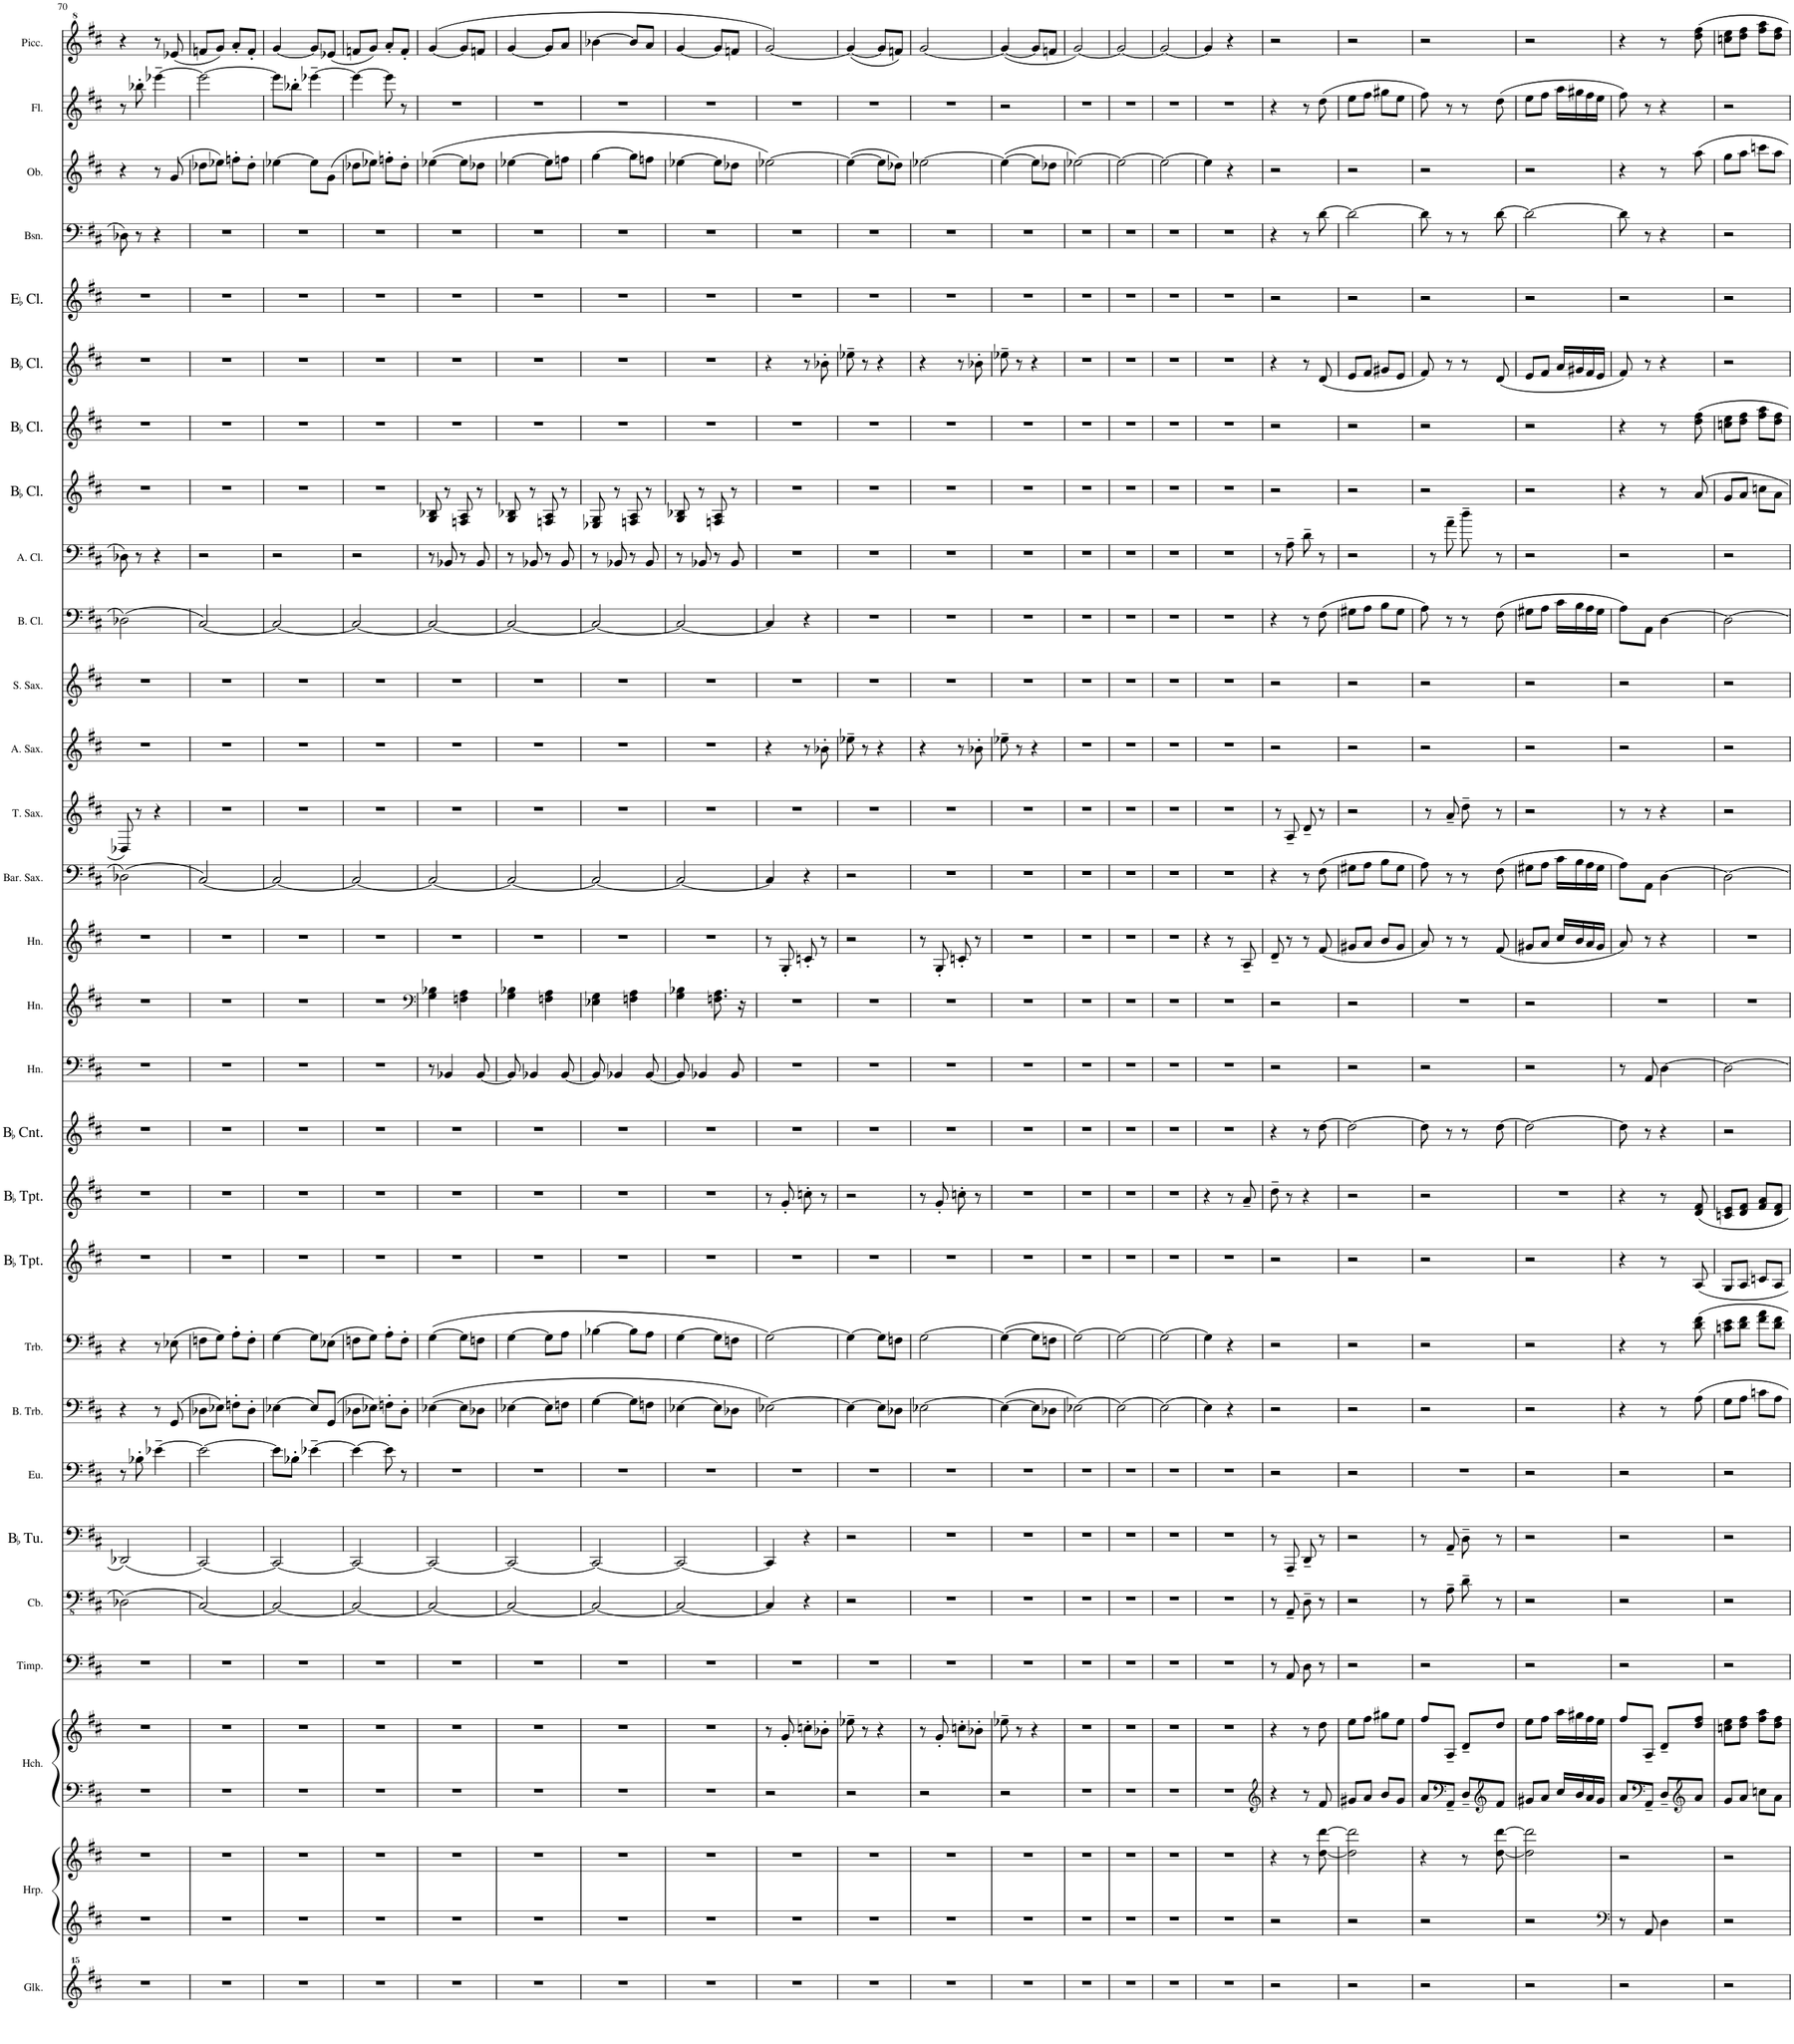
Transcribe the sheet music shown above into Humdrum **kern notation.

**kern	**kern	**kern	**kern	**kern	**kern	**kern	**kern	**kern	**kern	**kern	**kern	**kern	**kern	**kern	**kern	**kern	**kern	**kern	**kern	**kern	**kern	**kern	**kern	**kern	**kern	**kern	**kern	**kern	**kern	**kern
*part29	*part28	*part28	*part27	*part27	*part26	*part25	*part24	*part23	*part22	*part21	*part20	*part19	*part18	*part17	*part16	*part15	*part14	*part13	*part12	*part11	*part10	*part9	*part8	*part7	*part6	*part5	*part4	*part3	*part2	*part1
*staff31	*staff30	*staff29	*staff28	*staff27	*staff26	*staff25	*staff24	*staff23	*staff22	*staff21	*staff20	*staff19	*staff18	*staff17	*staff16	*staff15	*staff14	*staff13	*staff12	*staff11	*staff10	*staff9	*staff8	*staff7	*staff6	*staff5	*staff4	*staff3	*staff2	*staff1
*I"Glockenspiel	*I"Harp	*	*I"Harpsichord	*	*I"Timpani	*I"Double Bass	*I"BaccidentalFlat Tuba	*I"Euphonium	*I"Bass Trombone	*I"Trombone	*I"BaccidentalFlat Trumpet	*I"BaccidentalFlat Trumpet	*I"BaccidentalFlat Cornet	*I"Horn	*I"Horn	*I"Horn	*I"Baritone Saxophone	*I"Tenor Saxophone	*I"Alto Saxophone	*I"Soprano Saxophone	*I"Bass Clarinet	*I"Alto Clarinet	*I"BaccidentalFlat Clarinet	*I"BaccidentalFlat Clarinet	*I"BaccidentalFlat Clarinet	*I"EaccidentalFlat Clarinet	*I"Bassoon	*I"Oboe	*I"Flute	*I"Piccolo
*I'Glk.	*I'Hrp.	*	*I'Hch.	*	*I'Timp.	*	*I'BaccidentalFlat Tu.	*I'Eu.	*I'B. Trb.	*I'Trb.	*I'BaccidentalFlat Tpt.	*I'BaccidentalFlat Tpt.	*I'BaccidentalFlat Cnt.	*I'Hn.	*I'Hn.	*I'Hn.	*I'Bar. Sax.	*I'T. Sax.	*I'A. Sax.	*I'S. Sax.	*I'B. Cl.	*I'A. Cl.	*I'BaccidentalFlat Cl.	*I'BaccidentalFlat Cl.	*I'BaccidentalFlat Cl.	*I'EaccidentalFlat Cl.	*I'Bsn.	*I'Ob.	*I'Fl.	*I'Picc.
!!LO:PB:g=z
*clefG^^2	*clefG2	*clefG2	*clefF4	*clefG2	*clefF4	*clefFv4	*clefF4	*clefF4	*clefF4	*clefF4	*clefG2	*clefG2	*clefG2	*clefF4	*clefG2	*clefG2	*clefF4	*clefG2	*clefG2	*clefG2	*clefF4	*clefF4	*clefG2	*clefG2	*clefG2	*clefG2	*clefF4	*clefG2	*clefG2	*clefG^2
*	*	*	*	*	*	*Trd7c12	*	*	*	*	*Trd1c2	*Trd1c2	*Trd1c2	*Trd4c7	*Trd4c7	*Trd4c7	*Trd12c21	*Trd8c14	*Trd5c9	*Trd1c2	*Trd8c14	*Trd1c2	*Trd1c2	*Trd1c2	*Trd1c2	*Trd-2c-3	*	*	*	*Trd-7c-12
*k[f#c#]	*k[f#c#]	*k[f#c#]	*k[f#c#]	*k[f#c#]	*k[f#c#]	*k[f#c#]	*k[f#c#]	*k[f#c#]	*k[f#c#]	*k[f#c#]	*k[f#c#]	*k[f#c#]	*k[f#c#]	*k[f#c#]	*k[f#c#]	*k[f#c#]	*k[f#c#]	*k[f#c#]	*k[f#c#]	*k[f#c#]	*k[f#c#]	*k[f#c#]	*k[f#c#]	*k[f#c#]	*k[f#c#]	*k[f#c#]	*k[f#c#]	*k[f#c#]	*k[f#c#]	*k[f#c#]
*M2/4	*M2/4	*M2/4	*M2/4	*M2/4	*M2/4	*M2/4	*M2/4	*M2/4	*M2/4	*M2/4	*M2/4	*M2/4	*M2/4	*M2/4	*M2/4	*M2/4	*M2/4	*M2/4	*M2/4	*M2/4	*M2/4	*M2/4	*M2/4	*M2/4	*M2/4	*M2/4	*M2/4	*M2/4	*M2/4	*M2/4
=70	=70	=70	=70	=70	=70	=70	=70	=70	=70	=70	=70	=70	=70	=70	=70	=70	=70	=70	=70	=70	=70	=70	=70	=70	=70	=70	=70	=70	=70	=70
2r	2r	2r	2r	2r	2r	(2DD-X\	(2DD-X/	8r	4r	4r	2r	2r	2r	2r	2r	2r	(2D-X\	8D-X/	2r	2r	(2D-X\	8D-X\	2r	2r	2r	2r	8D-X\	4r	8r	4r
.	.	.	.	.	.	.	.	8B-X'\	.	.	.	.	.	.	.	.	.	8r	.	.	.	8r	.	.	.	.	8r	.	8bb-X'\	.
.	.	.	.	.	.	.	.	[4e-X~\	8r	8r	.	.	.	.	.	.	.	4r	.	.	.	4r	.	.	.	.	4r	8r	[4eee-X~\	8r
.	.	.	.	.	.	.	.	.	(8GG/	(8E-X\	.	.	.	.	.	.	.	.	.	.	.	.	.	.	.	.	.	(8g/	.	(8ee-X/
=71	=71	=71	=71	=71	=71	=71	=71	=71	=71	=71	=71	=71	=71	=71	=71	=71	=71	=71	=71	=71	=71	=71	=71	=71	=71	=71	=71	=71	=71	=71
2r	2r	2r	2r	2r	2r	[2CC#/)	[2CC#/)	2e-\_	8D-X\L	8Fn\L	2r	2r	2r	2r	2r	2r	[2C#/)	2r	2r	2r	[2C#/)	2r	2r	2r	2r	2r	2r	8dd-X\L	2eee-\_	8ffn/L
.	.	.	.	.	.	.	.	.	8E-X\J)	8G\J)	.	.	.	.	.	.	.	.	.	.	.	.	.	.	.	.	.	8ee-X\J)	.	8gg/J)
.	.	.	.	.	.	.	.	.	8Fn'\L	8A'\L	.	.	.	.	.	.	.	.	.	.	.	.	.	.	.	.	.	8ffn'\L	.	8aa'/L
.	.	.	.	.	.	.	.	.	8D-'\J	8F'\J	.	.	.	.	.	.	.	.	.	.	.	.	.	.	.	.	.	8dd-'\J	.	8ff'/J
=72	=72	=72	=72	=72	=72	=72	=72	=72	=72	=72	=72	=72	=72	=72	=72	=72	=72	=72	=72	=72	=72	=72	=72	=72	=72	=72	=72	=72	=72	=72
2r	2r	2r	2r	2r	2r	2CC#/_	2CC#/_	8e-\L]	[4E-X\	[4G\	2r	2r	2r	2r	2r	2r	2C#/_	2r	2r	2r	2C#/_	2r	2r	2r	2r	2r	2r	[4ee-X\	8eee-\L]	[4gg/
.	.	.	.	.	.	.	.	8B-X'\J	.	.	.	.	.	.	.	.	.	.	.	.	.	.	.	.	.	.	.	.	8bb-X'\J	.
.	.	.	.	.	.	.	.	[4e-X~\	8E-/L]	8G\L]	.	.	.	.	.	.	.	.	.	.	.	.	.	.	.	.	.	8ee-\L]	[4eee-X~\	8gg/L]
.	.	.	.	.	.	.	.	.	(8GG/J	(8E-X\J	.	.	.	.	.	.	.	.	.	.	.	.	.	.	.	.	.	(8g\J	.	(8ee-X/J
=73	=73	=73	=73	=73	=73	=73	=73	=73	=73	=73	=73	=73	=73	=73	=73	=73	=73	=73	=73	=73	=73	=73	=73	=73	=73	=73	=73	=73	=73	=73
2r	2r	2r	2r	2r	2r	2CC#/_	2CC#/_	4e-\_	8D-X\L	8Fn\L	2r	2r	2r	2r	2r	2r	2C#/_	2r	2r	2r	2C#/_	2r	2r	2r	2r	2r	2r	8dd-X\L	4eee-\_	8ffn/L
.	.	.	.	.	.	.	.	.	8E-X\J)	8G\J)	.	.	.	.	.	.	.	.	.	.	.	.	.	.	.	.	.	8ee-X\J)	.	8gg/J)
.	.	.	.	.	.	.	.	8e-\]	8Fn'\L	8A'\L	.	.	.	.	.	.	.	.	.	.	.	.	.	.	.	.	.	8ffn'\L	8eee-\]	8aa'/L
.	.	.	.	.	.	.	.	8r	8D-'\J	8F'\J	.	.	.	.	.	.	.	.	.	.	.	.	.	.	.	.	.	8dd-'\J	8r	8ff'/J
=74	=74	=74	=74	=74	=74	=74	=74	=74	=74	=74	=74	=74	=74	=74	=74	=74	=74	=74	=74	=74	=74	=74	=74	=74	=74	=74	=74	=74	=74	=74
*	*	*	*	*	*	*	*	*	*	*	*	*	*	*	*clefF4	*	*	*	*	*	*	*	*	*	*	*	*	*	*	*
2r	2r	2r	2r	2r	2r	2CC#/_	2CC#/_	2r	([4E-X\	([4G\	2r	2r	2r	8r	4G\ 4B-X\	2r	2C#/_	2r	2r	2r	2C#/_	8r	8G/ 8B-X/	2r	2r	2r	2r	([4ee-X\	2r	([4gg/
.	.	.	.	.	.	.	.	.	.	.	.	.	.	4BB-X/	.	.	.	.	.	.	.	8BB-X/	8r	.	.	.	.	.	.	.
.	.	.	.	.	.	.	.	.	8E-\L]	8G\L]	.	.	.	.	4Fn\ 4A\	.	.	.	.	.	.	8r	8Fn/ 8A/	.	.	.	.	8ee-\L]	.	8gg/L]
.	.	.	.	.	.	.	.	.	8D-X\J	8Fn\J	.	.	.	[8BB-/	.	.	.	.	.	.	.	8BB-/	8r	.	.	.	.	8dd-X\J	.	8ffn/J
=75	=75	=75	=75	=75	=75	=75	=75	=75	=75	=75	=75	=75	=75	=75	=75	=75	=75	=75	=75	=75	=75	=75	=75	=75	=75	=75	=75	=75	=75	=75
2r	2r	2r	2r	2r	2r	2CC#/_	2CC#/_	2r	[4E-X\	[4G\	2r	2r	2r	8BB-/]	4G\ 4B-X\	2r	2C#/_	2r	2r	2r	2C#/_	8r	8G/ 8B-X/	2r	2r	2r	2r	[4ee-X\	2r	[4gg/
.	.	.	.	.	.	.	.	.	.	.	.	.	.	4BB-X/	.	.	.	.	.	.	.	8BB-X/	8r	.	.	.	.	.	.	.
.	.	.	.	.	.	.	.	.	8E-\L]	8G\L]	.	.	.	.	4Fn\ 4A\	.	.	.	.	.	.	8r	8Fn/ 8A/	.	.	.	.	8ee-\L]	.	8gg/L]
.	.	.	.	.	.	.	.	.	8Fn\J	8A\J	.	.	.	[8BB-/	.	.	.	.	.	.	.	8BB-/	8r	.	.	.	.	8ffn\J	.	8aa/J
=76	=76	=76	=76	=76	=76	=76	=76	=76	=76	=76	=76	=76	=76	=76	=76	=76	=76	=76	=76	=76	=76	=76	=76	=76	=76	=76	=76	=76	=76	=76
2r	2r	2r	2r	2r	2r	2CC#/_	2CC#/_	2r	[4G\	[4B-X\	2r	2r	2r	8BB-/]	4E-X\ 4G\	2r	2C#/_	2r	2r	2r	2C#/_	8r	8E-X/ 8G/	2r	2r	2r	2r	[4gg\	2r	[4bb-X\
.	.	.	.	.	.	.	.	.	.	.	.	.	.	4BB-X/	.	.	.	.	.	.	.	8BB-X/	8r	.	.	.	.	.	.	.
.	.	.	.	.	.	.	.	.	8G\L]	8B-\L]	.	.	.	.	4Fn\ 4A\	.	.	.	.	.	.	8r	8Fn/ 8A/	.	.	.	.	8gg\L]	.	8bb-/L]
.	.	.	.	.	.	.	.	.	8Fn\J	8A\J	.	.	.	[8BB-/	.	.	.	.	.	.	.	8BB-/	8r	.	.	.	.	8ffn\J	.	8aa/J
=77	=77	=77	=77	=77	=77	=77	=77	=77	=77	=77	=77	=77	=77	=77	=77	=77	=77	=77	=77	=77	=77	=77	=77	=77	=77	=77	=77	=77	=77	=77
2r	2r	2r	2r	2r	2r	2CC#/_	2CC#/_	2r	[4E-X\	[4G\	2r	2r	2r	8BB-/]	4G\ 4B-X\	2r	2C#/_	2r	2r	2r	2C#/_	8r	8G/ 8B-X/	2r	2r	2r	2r	[4ee-X\	2r	[4gg/
.	.	.	.	.	.	.	.	.	.	.	.	.	.	4BB-X/	.	.	.	.	.	.	.	8BB-X/	8r	.	.	.	.	.	.	.
.	.	.	.	.	.	.	.	.	8E-\L]	8G\L]	.	.	.	.	8.Fn\ 8.A\	.	.	.	.	.	.	8r	8Fn/ 8A/	.	.	.	.	8ee-\L]	.	8gg/L]
.	.	.	.	.	.	.	.	.	8D-X\J	8Fn\J	.	.	.	8BB-/	.	.	.	.	.	.	.	8BB-/	8r	.	.	.	.	8dd-X\J	.	8ffn/J
.	.	.	.	.	.	.	.	.	.	.	.	.	.	.	16r	.	.	.	.	.	.	.	.	.	.	.	.	.	.	.
=78	=78	=78	=78	=78	=78	=78	=78	=78	=78	=78	=78	=78	=78	=78	=78	=78	=78	=78	=78	=78	=78	=78	=78	=78	=78	=78	=78	=78	=78	=78
2r	2r	2r	2r	8r	2r	4CC#/]	4CC#/]	2r	[2E-X\)	[2G\)	2r	8r	2r	2r	2r	8r	4C#/]	2r	4r	2r	4C#/]	2r	2r	2r	4r	2r	2r	[2ee-X\)	2r	[2gg/)
.	.	.	.	8g'/	.	.	.	.	.	.	.	8g'/	.	.	.	8G'/	.	.	.	.	.	.	.	.	.	.	.	.	.	.
.	.	.	.	8ccn'\L	.	4r	4r	.	.	.	.	8ccn'\	.	.	.	8cn'/	4r	.	8r	.	4r	.	.	.	8r	.	.	.	.	.
.	.	.	.	8b-X'\J	.	.	.	.	.	.	.	8r	.	.	.	8r	.	.	8b-X'\	.	.	.	.	.	8b-X'\	.	.	.	.	.
=79	=79	=79	=79	=79	=79	=79	=79	=79	=79	=79	=79	=79	=79	=79	=79	=79	=79	=79	=79	=79	=79	=79	=79	=79	=79	=79	=79	=79	=79	=79
2r	2r	2r	2r	8ee-X~\	2r	2r	2r	2r	4E-\_	4G\_	2r	2r	2r	2r	2r	2r	2r	2r	8ee-X~\	2r	2r	2r	2r	2r	8ee-X~\	2r	2r	(4ee-\_	2r	(4gg/_
.	.	.	.	8r	.	.	.	.	.	.	.	.	.	.	.	.	.	.	8r	.	.	.	.	.	8r	.	.	.	.	.
.	.	.	.	4r	.	.	.	.	8E-\L]	8G\L]	.	.	.	.	.	.	.	.	4r	.	.	.	.	.	4r	.	.	8ee-\L]	.	8gg/L]
.	.	.	.	.	.	.	.	.	8D-X\J	8Fn\J	.	.	.	.	.	.	.	.	.	.	.	.	.	.	.	.	.	8dd-X\J)	.	8ffn/J)
=80	=80	=80	=80	=80	=80	=80	=80	=80	=80	=80	=80	=80	=80	=80	=80	=80	=80	=80	=80	=80	=80	=80	=80	=80	=80	=80	=80	=80	=80	=80
2r	2r	2r	2r	8r	2r	2r	2r	2r	[2E-X\	[2G\	2r	8r	2r	2r	2r	8r	2r	2r	4r	2r	2r	2r	2r	2r	4r	2r	2r	[2ee-X\	2r	[2gg/
.	.	.	.	8g'/	.	.	.	.	.	.	.	8g'/	.	.	.	8G'/	.	.	.	.	.	.	.	.	.	.	.	.	.	.
.	.	.	.	8ccn'\L	.	.	.	.	.	.	.	8ccn'\	.	.	.	8cn'/	.	.	8r	.	.	.	.	.	8r	.	.	.	.	.
.	.	.	.	8b-X'\J	.	.	.	.	.	.	.	8r	.	.	.	8r	.	.	8b-X'\	.	.	.	.	.	8b-X'\	.	.	.	.	.
=81	=81	=81	=81	=81	=81	=81	=81	=81	=81	=81	=81	=81	=81	=81	=81	=81	=81	=81	=81	=81	=81	=81	=81	=81	=81	=81	=81	=81	=81	=81
2r	2r	2r	2r	8ee-X~\	2r	2r	2r	2r	(4E-\_	(4G\_	2r	2r	2r	2r	2r	2r	2r	2r	8ee-X~\	2r	2r	2r	2r	2r	8ee-X~\	2r	2r	(4ee-\_	2r	(4gg/_
.	.	.	.	8r	.	.	.	.	.	.	.	.	.	.	.	.	.	.	8r	.	.	.	.	.	8r	.	.	.	.	.
.	.	.	.	4r	.	.	.	.	8E-\L]	8G\L]	.	.	.	.	.	.	.	.	4r	.	.	.	.	.	4r	.	.	8ee-\L]	.	8gg/L]
.	.	.	.	.	.	.	.	.	8D-X\J	8Fn\J	.	.	.	.	.	.	.	.	.	.	.	.	.	.	.	.	.	8dd-X\J	.	8ffn/J
=82	=82	=82	=82	=82	=82	=82	=82	=82	=82	=82	=82	=82	=82	=82	=82	=82	=82	=82	=82	=82	=82	=82	=82	=82	=82	=82	=82	=82	=82	=82
2r	2r	2r	2r	2r	2r	2r	2r	2r	[2E-X\)	[2G\)	2r	2r	2r	2r	2r	2r	2r	2r	2r	2r	2r	2r	2r	2r	2r	2r	2r	[2ee-X\)	2r	[2gg/)
=83	=83	=83	=83	=83	=83	=83	=83	=83	=83	=83	=83	=83	=83	=83	=83	=83	=83	=83	=83	=83	=83	=83	=83	=83	=83	=83	=83	=83	=83	=83
2r	2r	2r	2r	2r	2r	2r	2r	2r	2E-\_	2G\_	2r	2r	2r	2r	2r	2r	2r	2r	2r	2r	2r	2r	2r	2r	2r	2r	2r	2ee-\_	2r	2gg/_
=84	=84	=84	=84	=84	=84	=84	=84	=84	=84	=84	=84	=84	=84	=84	=84	=84	=84	=84	=84	=84	=84	=84	=84	=84	=84	=84	=84	=84	=84	=84
2r	2r	2r	2r	2r	2r	2r	2r	2r	2E-\_	2G\_	2r	2r	2r	2r	2r	2r	2r	2r	2r	2r	2r	2r	2r	2r	2r	2r	2r	2ee-\_	2r	2gg/_
=85	=85	=85	=85	=85	=85	=85	=85	=85	=85	=85	=85	=85	=85	=85	=85	=85	=85	=85	=85	=85	=85	=85	=85	=85	=85	=85	=85	=85	=85	=85
2r	2r	2r	2r	2r	2r	2r	2r	2r	4E-\]	4G\]	2r	4r	2r	2r	2r	4r	2r	2r	2r	2r	2r	2r	2r	2r	2r	2r	2r	4ee-\]	2r	4gg/]
.	.	.	.	.	.	.	.	.	4r	4r	.	8r	.	.	.	8r	.	.	.	.	.	.	.	.	.	.	.	4r	.	4r
.	.	.	.	.	.	.	.	.	.	.	.	8a~/	.	.	.	8A~/	.	.	.	.	.	.	.	.	.	.	.	.	.	.
=86	=86	=86	=86	=86	=86	=86	=86	=86	=86	=86	=86	=86	=86	=86	=86	=86	=86	=86	=86	=86	=86	=86	=86	=86	=86	=86	=86	=86	=86	=86
*	*	*	*clefG2	*	*	*	*	*	*	*	*	*	*	*	*	*	*	*	*	*	*	*	*	*	*	*	*	*	*	*
2r	2r	4r	4r	4r	8r	8r	8r	2r	2r	2r	2r	8dd~\	4r	2r	2r	8d~/	4r	8r	2r	2r	4r	8r	2r	2r	4r	2r	4r	2r	4r	2r
.	.	.	.	.	8AA/	8AAA~/	8AAA~/	.	.	.	.	8r	.	.	.	8r	.	8A~/	.	.	.	8A~\	.	.	.	.	.	.	.	.
.	.	8r	8r	8r	8D\	8DD~\	8DD~/	.	.	.	.	4r	8r	.	.	8r	8r	8d~/	.	.	8r	8d~\	.	.	8r	.	8r	.	8r	.
.	.	[8dd\ [8ddd\	8f#/	8dd\	8r	8r	8r	.	.	.	.	.	[8dd\	.	.	(8f#/	(8F#\	8r	.	.	(8F#\	8r	.	.	(8d/	.	[8d\	.	(8dd\	.
=87	=87	=87	=87	=87	=87	=87	=87	=87	=87	=87	=87	=87	=87	=87	=87	=87	=87	=87	=87	=87	=87	=87	=87	=87	=87	=87	=87	=87	=87	=87
2r	2r	2dd\] 2ddd\]	8g#X/L	8ee\L	2r	2r	2r	2r	2r	2r	2r	2r	2dd\_	2r	2r	8g#X/L	8G#X\L	2r	2r	2r	8G#X\L	2r	2r	2r	8e/L	2r	2d\_	2r	8ee\L	2r
.	.	.	8a/J	8ff#\J	.	.	.	.	.	.	.	.	.	.	.	8a/J	8A\J	.	.	.	8A\J	.	.	.	8f#/J	.	.	.	8ff#\J	.
.	.	.	8b/L	8gg#X\L	.	.	.	.	.	.	.	.	.	.	.	8b/L	8B\L	.	.	.	8B\L	.	.	.	8g#X/L	.	.	.	8gg#X\L	.
.	.	.	8g#/J	8ee\J	.	.	.	.	.	.	.	.	.	.	.	8g#/J	8G#\J	.	.	.	8G#\J	.	.	.	8e/J	.	.	.	8ee\J	.
=88	=88	=88	=88	=88	=88	=88	=88	=88	=88	=88	=88	=88	=88	=88	=88	=88	=88	=88	=88	=88	=88	=88	=88	=88	=88	=88	=88	=88	=88	=88
2r	2r	4r	8a/L	8ff#/L	2r	8r	8r	2r	2r	2r	2r	2r	8dd\]	2r	2r	8a/)	8A\)	8r	2r	2r	8A\)	8r	2r	2r	8f#/)	2r	8d\]	2r	8ff#\)	2r
*	*	*	*clefF4	*	*	*	*	*	*	*	*	*	*	*	*	*	*	*	*	*	*	*	*	*	*	*	*	*	*	*
.	.	.	8AA~/J	8A~/J	.	8AA~\	8AA~/	.	.	.	.	.	8r	.	.	8r	8r	8a~/	.	.	8r	8a~\	.	.	8r	.	8r	.	8r	.
.	.	8r	8D~/L	8d~/L	.	8D~\	8D~\	.	.	.	.	.	8r	.	.	8r	8r	8dd~\	.	.	8r	8dd~\	.	.	8r	.	8r	.	8r	.
*	*	*	*clefG2	*	*	*	*	*	*	*	*	*	*	*	*	*	*	*	*	*	*	*	*	*	*	*	*	*	*	*
.	.	[8dd\ [8ddd\	8f#/J	8dd/J	.	8r	8r	.	.	.	.	.	[8dd\	.	.	(8f#/	(8F#\	8r	.	.	(8F#\	8r	.	.	(8d/	.	[8d\	.	(8dd\	.
=89	=89	=89	=89	=89	=89	=89	=89	=89	=89	=89	=89	=89	=89	=89	=89	=89	=89	=89	=89	=89	=89	=89	=89	=89	=89	=89	=89	=89	=89	=89
2r	2r	2dd\] 2ddd\]	8g#X/L	8ee\L	2r	2r	2r	2r	2r	2r	2r	2r	2dd\_	2r	2r	8g#X/L	8G#X\L	2r	2r	2r	8G#X\L	2r	2r	2r	8e/L	2r	2d\_	2r	8ee\L	2r
.	.	.	8a/J	8ff#\J	.	.	.	.	.	.	.	.	.	.	.	8a/J	8A\J	.	.	.	8A\J	.	.	.	8f#/J	.	.	.	8ff#\J	.
.	.	.	16cc#/LL	16aa\LL	.	.	.	.	.	.	.	.	.	.	.	16cc#/LL	16c#\LL	.	.	.	16c#\LL	.	.	.	16a/LL	.	.	.	16aa\LL	.
.	.	.	16b/	16gg#X\	.	.	.	.	.	.	.	.	.	.	.	16b/	16B\	.	.	.	16B\	.	.	.	16g#X/	.	.	.	16gg#X\	.
.	.	.	16a/	16ff#\	.	.	.	.	.	.	.	.	.	.	.	16a/	16A\	.	.	.	16A\	.	.	.	16f#/	.	.	.	16ff#\	.
.	.	.	16g#/JJ	16ee\JJ	.	.	.	.	.	.	.	.	.	.	.	16g#/JJ	16G#\JJ	.	.	.	16G#\JJ	.	.	.	16e/JJ	.	.	.	16ee\JJ	.
=90	=90	=90	=90	=90	=90	=90	=90	=90	=90	=90	=90	=90	=90	=90	=90	=90	=90	=90	=90	=90	=90	=90	=90	=90	=90	=90	=90	=90	=90	=90
*	*clefF4	*	*	*	*	*	*	*	*	*	*	*	*	*	*	*	*	*	*	*	*	*	*	*	*	*	*	*	*	*
2r	8r	2r	8a/L	8ff#/L	2r	2r	2r	2r	4r	4r	4r	4r	8dd\]	8r	2r	8a/)	8A\L)	8r	2r	2r	8A\L)	2r	4r	4r	8f#/)	2r	8d\]	4r	8ff#\)	4r
*	*	*	*clefF4	*	*	*	*	*	*	*	*	*	*	*	*	*	*	*	*	*	*	*	*	*	*	*	*	*	*	*
.	8AA/	.	8AA~/J	8A~/J	.	.	.	.	.	.	.	.	8r	8AA/	.	8r	8AA\J	8r	.	.	8AA\J	.	.	.	8r	.	8r	.	8r	.
.	4D\	.	8D~/L	8d~/L	.	.	.	.	8r	8r	8r	8r	4r	[4D\	.	4r	[4D\	4r	.	.	[4D\	.	8r	8r	4r	.	4r	8r	4r	8r
*	*	*	*clefG2	*	*	*	*	*	*	*	*	*	*	*	*	*	*	*	*	*	*	*	*	*	*	*	*	*	*	*
.	.	.	8a/J	8dd/ 8ff#/J	.	.	.	.	8A\	8d\ 8f#\	8A/	8d/ 8f#/	.	.	.	.	.	.	.	.	.	.	8a/	8dd\ 8ff#\	.	.	.	8aa\	.	8ddd\ 8fff#\
=91	=91	=91	=91	=91	=91	=91	=91	=91	=91	=91	=91	=91	=91	=91	=91	=91	=91	=91	=91	=91	=91	=91	=91	=91	=91	=91	=91	=91	=91	=91
2r	2r	2r	8g/L	8ccn\ 8ee\L	2r	2r	2r	2r	8G\L	8cn\ 8e\L	8G/L	8cn/ 8e/L	2r	2D\_	2r	2r	2D\_	2r	2r	2r	2D\_	2r	8g/L	8ccn\ 8ee\L	2r	2r	2r	8gg\L	2r	8cccn\ 8eee\L
.	.	.	8a/J	8dd\ 8ff#\J	.	.	.	.	8A\J	8d\ 8f#\J	8A/J	8d/ 8f#/J	.	.	.	.	.	.	.	.	.	.	8a/J	8dd\ 8ff#\J	.	.	.	8aa\J	.	8ddd\ 8fff#\J
.	.	.	8ccn\L	8ff#\ 8aa\L	.	.	.	.	8cn\L	8f#\ 8a\L	8cn/L	8f#/ 8a/L	.	.	.	.	.	.	.	.	.	.	8ccn\L	8ff#\ 8aa\L	.	.	.	8cccn\L	.	8fff#\ 8aaa\L
.	.	.	8a\J	8dd\ 8ff#\J	.	.	.	.	8A\J	8d\ 8f#\J	8A/J	8d/ 8f#/J	.	.	.	.	.	.	.	.	.	.	8a\J	8dd\ 8ff#\J	.	.	.	8aa\J	.	8ddd\ 8fff#\J
=	=	=	=	=	=	=	=	=	=	=	=	=	=	=	=	=	=	=	=	=	=	=	=	=	=	=	=	=	=	=
*-	*-	*-	*-	*-	*-	*-	*-	*-	*-	*-	*-	*-	*-	*-	*-	*-	*-	*-	*-	*-	*-	*-	*-	*-	*-	*-	*-	*-	*-	*-
